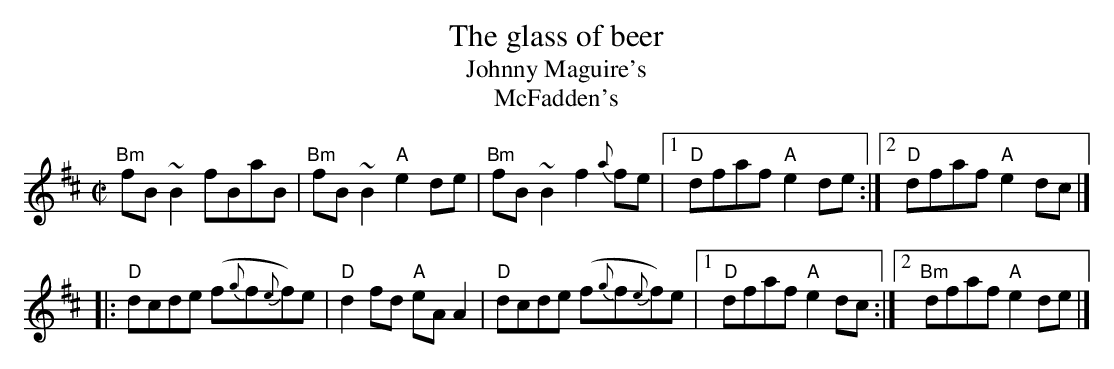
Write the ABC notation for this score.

X:1
T:The glass of beer
T:Johnny Maguire's
T:McFadden's
M:C|
L:1/8
K:D
"Bm"fB ~B2 fBaB|"Bm"fB ~B2 "A"e2 de|\
"Bm"fB ~B2 f2 {a}fe|[1 "D"dfaf "A"e2 de:|[2 "D"dfaf "A"e2 dc|]
|:"D"dcde (f{g}f{e}f)e|"D"d2 fd "A"eA A2|"D"dcde (f{g}f{e}f)e|\
[1 "D"dfaf "A"e2 dc:|[2 "Bm"dfaf "A"e2 de|]
